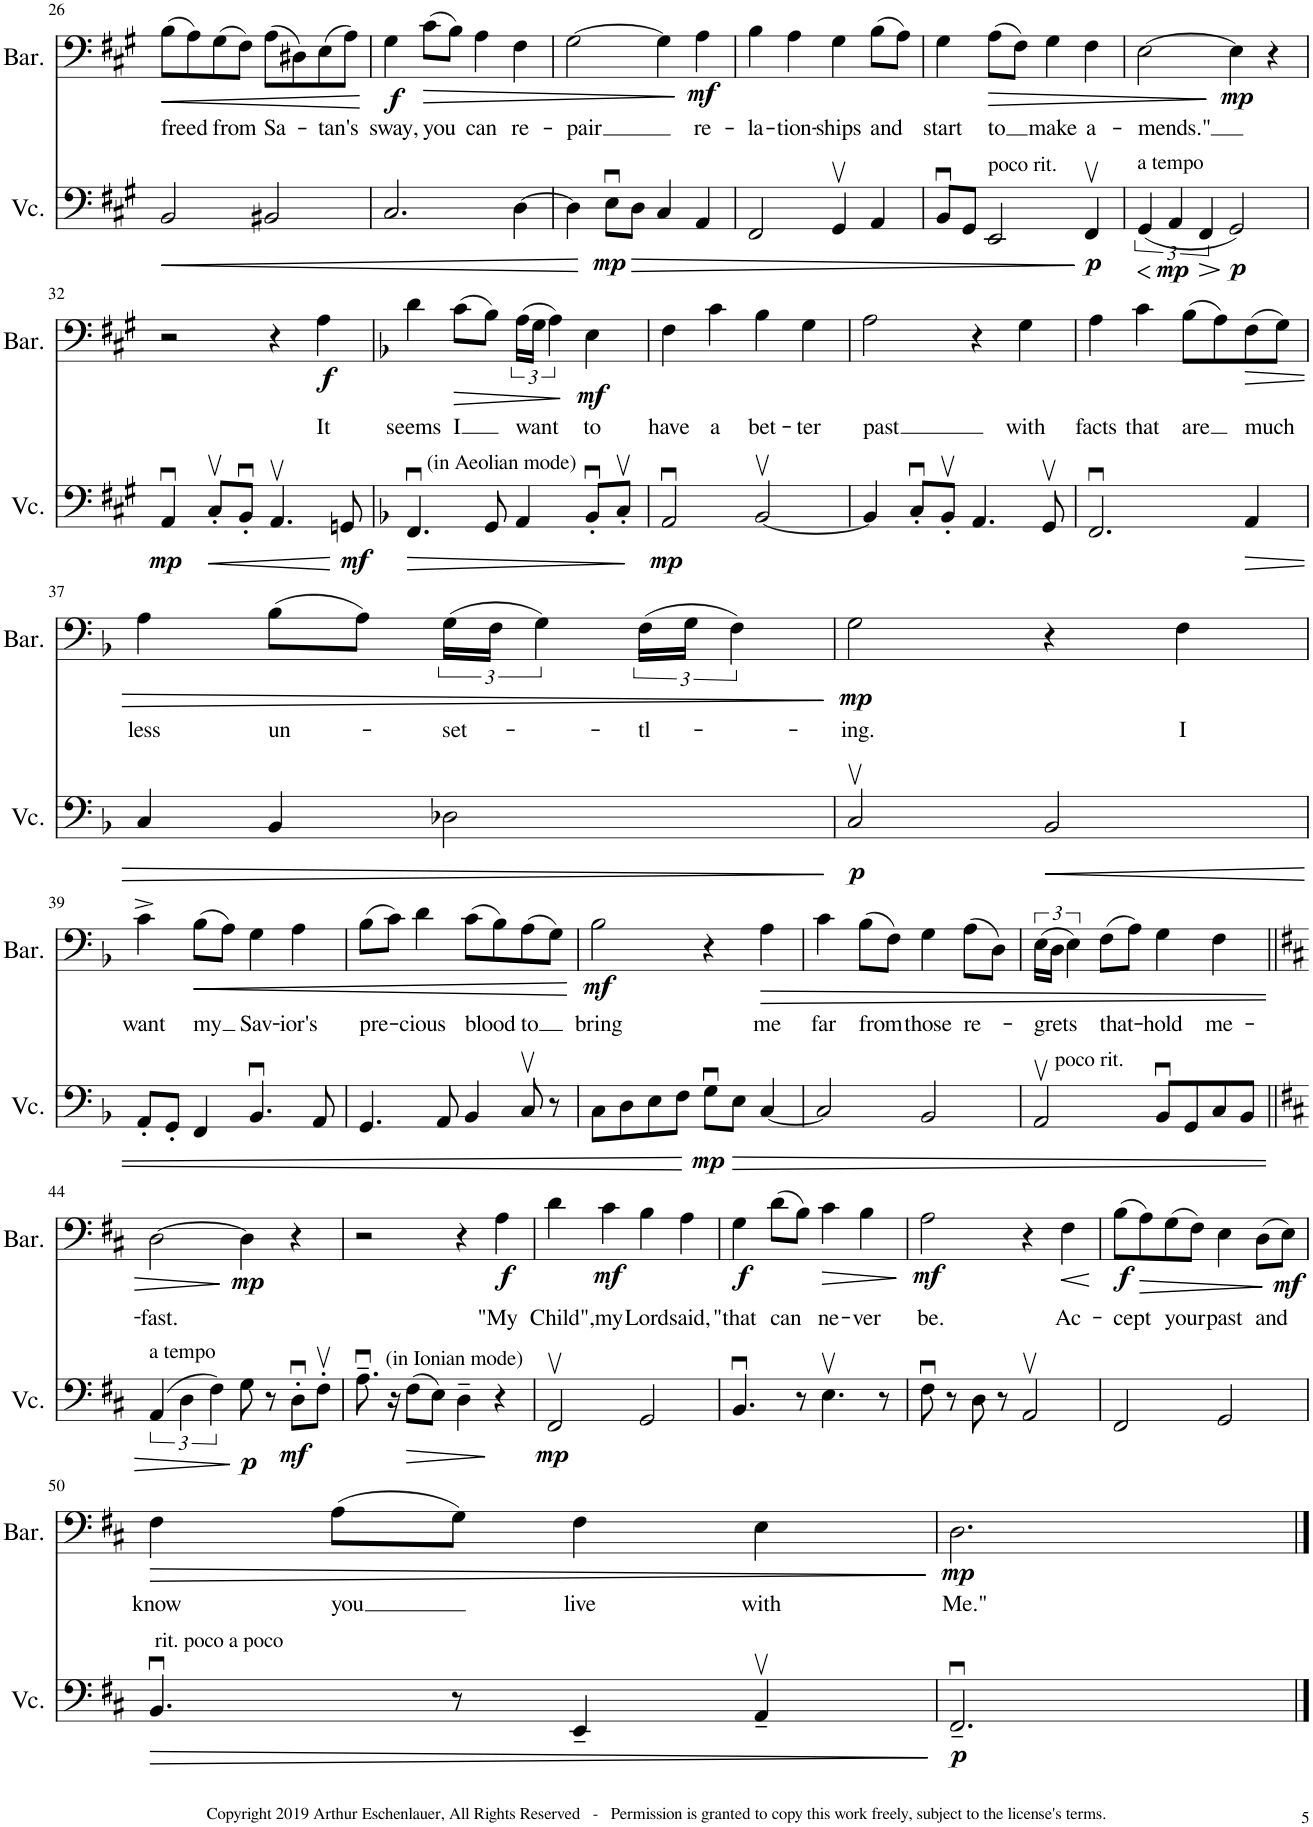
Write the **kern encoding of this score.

**kern	**dynam	**kern	**text	**dynam
*part2	*part2	*part1	*part1	*part1
*staff2	*staff2	*staff1	*staff1	*staff1
*I"Violoncello	*	*I"Baritone	*	*
*I'Vc.	*	*I'Bar.	*	*
!!LO:PB:g=z
*clefF4	*	*clefF4	*	*
*k[f#c#g#]	*	*k[f#c#g#]	*	*
*M4/4	*	*M4/4	*	*
=26	=26	=26	=26	=26
!	!LO:HP:b	!	!LO:LY:b	!LO:HP:b
2BB/	<	(8B\L	freed	<
.	.	8A\)	.	.
!	!	!	!LO:LY:b	!
.	.	(8G#\	from	.
.	.	8F#\J)	.	.
!	!	!	!LO:LY:b	!
2BB#X/	.	(8A\L	Sa-	.
.	.	8D#X\)	.	.
!	!	!	!LO:LY:b	!
.	.	(8E\	-tan's	.
.	.	8A\J)	.	.
.	.	.	.	[
=27	=27	=27	=27	=27
!	!	!	!LO:LY:b	!LO:DY:b
2.C#/	.	4G#\	sway,	f
!	!	!	!LO:LY:b	!LO:HP:b
.	.	(8c#\L	you	>
.	.	8B\J)	.	.
!	!	!	!LO:LY:b	!
.	.	4A\	can	.
!	!	!	!LO:LY:b	!
[4D\	.	4F#\	re-	.
=28	=28	=28	=28	=28
!	!	!	!LO:LY:b	!
4D\]	.	[2G#\	-pair	.
!	!LO:DY:n=1:b	!	!	!
8Eu\L	[ mp	.	.	.
!	!LO:HP:b	!	!	!
8D\J	>	.	.	.
4C#/	.	4G#\]	.	.
!	!	!	!LO:LY:b	!LO:DY:n=1:b
4AA/	.	4A\	re-	] mf
=29	=29	=29	=29	=29
!	!	!	!LO:LY:b	!
2FF#/	.	4B\	-la-	.
!	!	!	!LO:LY:b	!
.	.	4A\	-tion-	.
!	!	!	!LO:LY:b	!
4GG#v/	.	4G#\	-ships	.
!	!	!	!LO:LY:b	!
4AA/	.	(8B\L	and	.
.	.	8A\J)	.	.
=30	=30	=30	=30	=30
!	!	!	!LO:LY:b	!
8BBu/L	.	4G#\	start	.
8GG#/J	.	.	.	.
!	!	!LO:TX:b:t=poco rit.	!	!
!	!	!	!LO:LY:b	!LO:HP:b
2EE/	.	(8A\L	to	>
.	.	8F#\J)	.	.
!	!	!	!LO:LY:b	!
.	.	4G#\	make	.
!	!LO:DY:n=1:b	!	!LO:LY:b	!
4FF#v/	] p	4F#\	a-	.
=31	=31	=31	=31	=31
!	!	!LO:TX:b:t=a tempo	!	!
!	!LO:HP:b	!	!LO:LY:b	!
(6GG#/	<	[2E\	-mends."	.
!	!LO:DY:n=1:b	!	!	!
6AA/	[ mp	.	.	.
!	!LO:HP:b	!	!	!
6FF#/	>	.	.	.
!	!LO:DY:n=2:b	!	!	!LO:DY:n=1:b
2GG#/)	] p	4E\]	.	] mp
.	.	4r	.	.
!!LO:LB:g=z
=32	=32	=32	=32	=32
!	!LO:DY:b	!	!	!
4AAu/	mp	2r	.	.
!	!LO:HP:b	!	!	!
8C#v'/L	<	.	.	.
8BBu'/J	.	.	.	.
4.AAv/	.	4r	.	.
!	!	!	!LO:LY:b	!LO:DY:b
.	.	4A\	It	f
!	!LO:DY:n=1:b	!	!	!
8GGn/	[ mf	.	.	.
=33	=33	=33	=33	=33
*k[b-]	*	*k[b-]	*	*
!	!	!LO:TX:b:t=(in Aeolian mode)	!	!
!	!LO:HP:b	!	!LO:LY:b	!
4.FFu/	>	4d\	seems	.
!	!	!	!LO:LY:b	!LO:HP:b
.	.	(8c\L	I	>
8GG/	.	8B-\J)	.	.
!	!	!	!LO:LY:b	!
4AA/	.	(24A\LL	want	.
.	.	24G\JJ	.	.
.	.	6A\)	.	.
!	!	!	!LO:LY:b	!LO:DY:n=1:b
8BB-u'/L	.	4E\	to	] mf
8Cv'/J	.	.	.	.
.	]	.	.	.
=34	=34	=34	=34	=34
!	!LO:DY:b	!	!LO:LY:b	!
2AAu/	mp	4F\	have	.
!	!	!	!LO:LY:b	!
.	.	4c\	a	.
!	!	!	!LO:LY:b	!
[2BB-v/	.	4B-\	bet-	.
!	!	!	!LO:LY:b	!
.	.	4G\	-ter	.
=35	=35	=35	=35	=35
!	!	!	!LO:LY:b	!
4BB-/]	.	2A\	past	.
8Cu'/L	.	.	.	.
8BB-v'/J	.	.	.	.
4.AA/	.	4r	.	.
!	!	!	!LO:LY:b	!
.	.	4G\	with	.
8GGv/	.	.	.	.
=36	=36	=36	=36	=36
!	!	!	!LO:LY:b	!
2.FFu/	.	4A\	facts	.
!	!	!	!LO:LY:b	!
.	.	4c\	that	.
!	!	!	!LO:LY:b	!
.	.	(8B-\L	are	.
.	.	8A\)	.	.
!	!LO:HP:b	!	!LO:LY:b	!LO:HP:b
4AA/	>	(8F\	much	>
.	.	8G\J)	.	.
!!LO:LB:g=z
=37	=37	=37	=37	=37
!	!	!	!LO:LY:b	!
4C/	.	4A\	less	.
!	!	!	!LO:LY:b	!
4BB-/	.	(8B-\L	un-	.
.	.	8A\J)	.	.
!	!	!	!LO:LY:b	!
2D-X\	.	(24G\LL	-set-	.
.	.	24F\JJ	.	.
.	.	6G\)	.	.
!	!	!	!LO:LY:b	!
.	.	(24F\LL	-tl-	.
.	.	24G\JJ	.	.
.	.	6F\)	.	.
.	]	.	.	]
=38	=38	=38	=38	=38
!	!LO:DY:b	!	!LO:LY:b	!LO:DY:b
2Cv/	p	2G\	-ing.	mp
!	!LO:HP:b	!	!	!
2BB-/	<	4r	.	.
!	!	!	!LO:LY:b	!
.	.	4F\	I	.
!!LO:LB:g=z
=39	=39	=39	=39	=39
!	!	!	!LO:LY:b	!
8AA'/L	.	4c^\	want	.
8GG'/J	.	.	.	.
!	!	!	!LO:LY:b	!LO:HP:b
4FF/	.	(8B-\L	my	<
.	.	8A\J)	.	.
!	!	!	!LO:LY:b	!
4.BB-u/	.	4G\	Sav-	.
!	!	!	!LO:LY:b	!
.	.	4A\	-ior's	.
8AA/	.	.	.	.
=40	=40	=40	=40	=40
!	!	!	!LO:LY:b	!
4.GG/	.	(8B-\L	pre-	.
.	.	8c\J)	.	.
!	!	!	!LO:LY:b	!
.	.	4d\	-cious	.
8AA/	.	.	.	.
!	!	!	!LO:LY:b	!
4BB-/	.	(8c\L	blood	.
.	.	8B-\)	.	.
!	!	!	!LO:LY:b	!
8Cv/	.	(8A\	to	.
8r	.	8G\J)	.	.
.	.	.	.	[
=41	=41	=41	=41	=41
!	!	!	!LO:LY:b	!LO:DY:b
8C\L	.	2B-\	bring	mf
8D\	.	.	.	.
8E\	.	.	.	.
8F\J	.	.	.	.
!	!LO:DY:n=1:b	!	!	!
8Gu\L	[ mp	4r	.	.
!	!LO:HP:b	!	!	!
8E\J	>	.	.	.
!	!	!	!LO:LY:b	!LO:HP:b
[4C/	.	4A\	me	>
=42	=42	=42	=42	=42
!	!	!	!LO:LY:b	!
2C/]	.	4c\	far	.
!	!	!	!LO:LY:b	!
.	.	(8B-\L	from	.
.	.	8F\J)	.	.
!	!	!	!LO:LY:b	!
2BB-/	.	4G\	those	.
!	!	!	!LO:LY:b	!
.	.	(8A\L	re-	.
.	.	8D\J)	.	.
=43	=43	=43	=43	=43
!	!	!LO:TX:b:t=poco rit.	!	!
!	!	!	!LO:LY:b	!
2AAv/	.	(24E\LL	-grets	.
.	.	24D\JJ	.	.
.	.	6E\)	.	.
!	!	!	!LO:LY:b	!
.	.	(8F\L	that-	.
.	.	8A\J)	.	.
!	!	!	!LO:LY:b	!
8BB-u/L	.	4G\	hold	.
8GG/	.	.	.	.
!	!	!	!LO:LY:b	!
8C/	.	4F\	me-	.
8BB-/J	.	.	.	.
!!LO:LB:g=z
=44||	=44||	=44||	=44||	=44||
*k[f#c#]	*	*k[f#c#]	*	*
!	!	!LO:TX:b:t=a tempo	!	!
!	!	!	!LO:LY:b	!
(6AA/	.	[2D\	fast.	.
6D\	.	.	.	.
6F#\)	.	.	.	.
!	!LO:DY:n=1:b	!	!	!LO:DY:n=1:b
8G\	] p	4D\]	.	] mp
8r	.	.	.	.
!	!LO:DY:n=2:b	!	!	!
8Du'\L	mf	4r	.	.
8F#v'\J	.	.	.	.
=45	=45	=45	=45	=45
!	!	!LO:TX:b:t=(in Ionian mode)	!	!
8.Au~\	.	2r	.	.
16r	.	.	.	.
!	!LO:HP:b	!	!	!
(8F#\L	>	.	.	.
8E\J)	.	.	.	.
4D~\	.	4r	.	.
!	!	!	!LO:LY:b	!LO:DY:b
4r	]	4A\	"My	f
=46	=46	=46	=46	=46
!	!LO:DY:b	!	!LO:LY:b	!
2FF#v/	mp	4d\	Child",	.
!	!	!	!LO:LY:b	!LO:DY:b
.	.	4c#\	my	mf
!	!	!	!LO:LY:b	!
2GG/	.	4B\	Lord	.
!	!	!	!LO:LY:b	!
.	.	4A\	said,	.
=47	=47	=47	=47	=47
!	!	!	!LO:LY:b	!LO:DY:b
4.BBu/	.	4G\	"that	f
!	!	!	!LO:LY:b	!
.	.	(8d\L	can	.
8r	.	8B\J)	.	.
!	!	!	!LO:LY:b	!LO:HP:b
4.Ev\	.	4c#\	ne-	>
!	!	!	!LO:LY:b	!
.	.	4B\	-ver	.
8r	.	.	.	.
.	.	.	.	]
=48	=48	=48	=48	=48
!	!	!	!LO:LY:b	!LO:DY:b
8F#u\	.	2A\	be.	mf
8r	.	.	.	.
8D\	.	.	.	.
8r	.	.	.	.
2AAv/	.	4r	.	.
!	!	!	!LO:LY:b	!LO:HP:b
.	.	4F#\	Ac-	<
.	.	.	.	[
=49	=49	=49	=49	=49
!	!	!	!LO:LY:b	!LO:DY:b
2FF#/	.	(8B\L	-cept	f
!	!	!	!	!LO:HP:b
.	.	8A\)	.	>
!	!	!	!LO:LY:b	!
.	.	(8G\	your	.
.	.	8F#\J)	.	.
!	!	!	!LO:LY:b	!
2GG/	.	4E\	past	.
!	!	!	!LO:LY:b	!
.	.	(8D\L	and	.
!	!	!	!	!LO:DY:n=1:b
.	.	8E\J)	.	] mf
!!LO:LB:g=z
=50	=50	=50	=50	=50
!	!	!LO:TX:b:t=rit. poco a poco	!	!
!	!LO:HP:b	!	!LO:LY:b	!LO:HP:b
4.BBu/	>	4F#\	know	>
!	!	!	!LO:LY:b	!
.	.	(8A\L	you	.
8r	.	8G\J)	.	.
!	!	!	!LO:LY:b	!
4EE~/	.	4F#\	live	.
!	!	!	!LO:LY:b	!
4AAv~/	.	4E\	with	.
.	]	.	.	]
=51	=51	=51	=51	=51
!	!LO:DY:b	!	!LO:LY:b	!LO:DY:b
2.FF#u~/	p	2.D\	Me."	mp
==	==	==	==	==
*-	*-	*-	*-	*-
